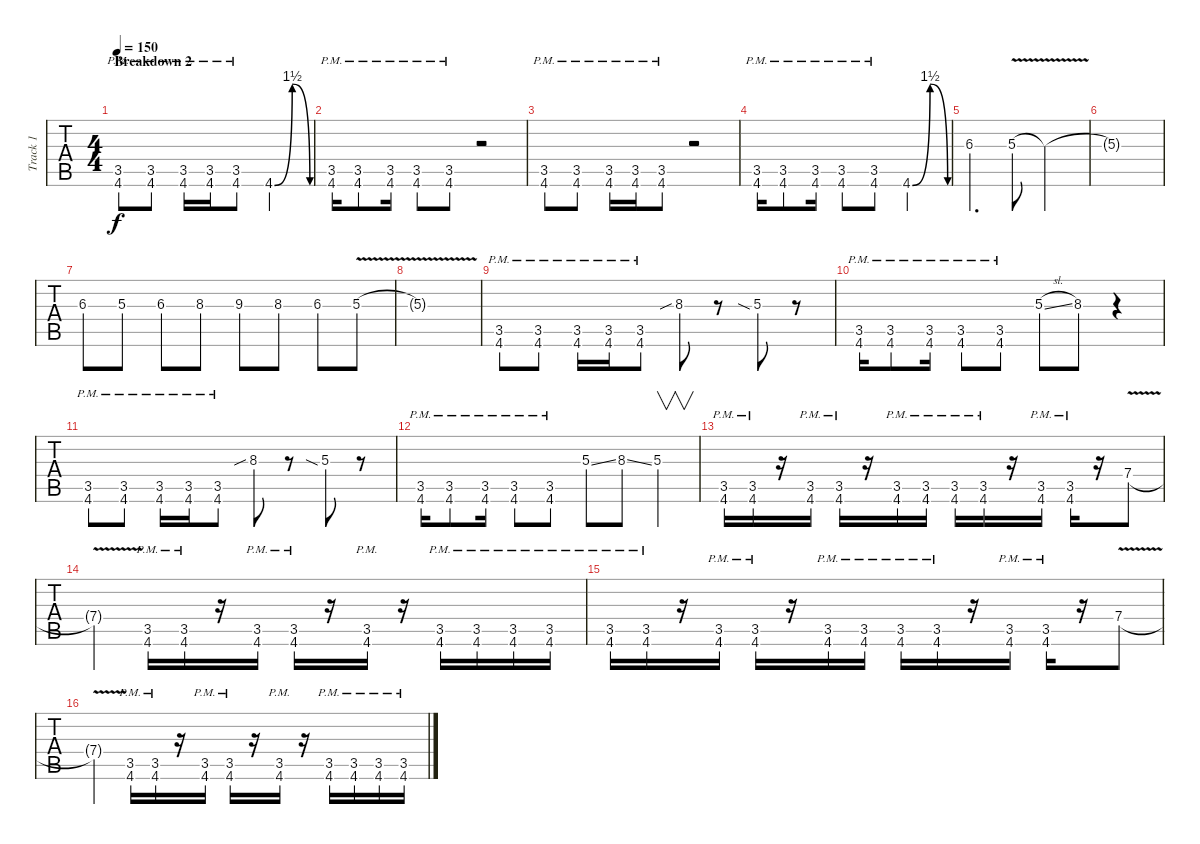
\track ("Track 1" "Track 1") {instrument overdrivenguitar}
\staff {tabs}
\tuning (Bb3 F3 Db3 Ab2 Eb2 Ab1) {hide}
\ts (4 4)
\section ("" "Breakdown 2")
\tempo 150
\clef f4
\ks c
(3.5{pm} 4.6{pm}).8{dy f} (3.5{pm} 4.6{pm}).8 (3.5{pm} 4.6{pm}).16 (3.5{pm} 4.6{pm}).16 (3.5{pm} 4.6{pm}).8 4.6{be (bendrelease 0 0 15 6 15 6 60 0)}.2 |
(3.5{pm} 4.6{pm}).16 (3.5{pm} 4.6{pm}).8 (3.5{pm} 4.6{pm}).16 (3.5{pm} 4.6{pm}).8 (3.5{pm} 4.6{pm}).8 r.2 |
(3.5{pm} 4.6{pm}).8 (3.5{pm} 4.6{pm}).8 (3.5{pm} 4.6{pm}).16 (3.5{pm} 4.6{pm}).16 (3.5{pm} 4.6{pm}).8 r.2 |
(3.5{pm} 4.6{pm}).16 (3.5{pm} 4.6{pm}).8 (3.5{pm} 4.6{pm}).16 (3.5{pm} 4.6{pm}).8 (3.5{pm} 4.6{pm}).8 4.6{be (bendrelease 0 0 15 6 15 6 60 0)}.2 |
6.3.4{d} 5.3{v}.8 5.3{t}.2 |
5.3{t}.1 |
6.3.8 5.3.8 6.3.8 8.3.8 9.3.8 8.3.8 6.3.8 5.3{v}.8 |
5.3{t}.1 |
(3.5{pm} 4.6{pm}).8 (3.5{pm} 4.6{pm}).8 (3.5{pm} 4.6{pm}).16 (3.5{pm} 4.6{pm}).16 (3.5{pm} 4.6{pm}).8 8.3{sib}.8 r.8 5.3{sia}.8 r.8 |
(3.5{pm} 4.6{pm}).16 (3.5{pm} 4.6{pm}).8 (3.5{pm} 4.6{pm}).16 (3.5{pm} 4.6{pm}).8 (3.5{pm} 4.6{pm}).8 5.3{sl}.8 8.3.8 r.4 |
(3.5{pm} 4.6{pm}).8 (3.5{pm} 4.6{pm}).8 (3.5{pm} 4.6{pm}).16 (3.5{pm} 4.6{pm}).16 (3.5{pm} 4.6{pm}).8 8.3{sib}.8 r.8 5.3{sia}.8 r.8 |
(3.5{pm} 4.6{pm}).16 (3.5{pm} 4.6{pm}).8 (3.5{pm} 4.6{pm}).16 (3.5{pm} 4.6{pm}).8 (3.5{pm} 4.6{pm}).8 5.3{ss}.8 8.3{ss}.8 5.3.4{v} |
(3.5{pm} 4.6{pm}).16 (3.5{pm} 4.6{pm}).16 r.16 (3.5{pm} 4.6{pm}).16 (3.5{pm} 4.6{pm}).16 r.16 (3.5{pm} 4.6{pm}).16 (3.5{pm} 4.6{pm}).16 (3.5{pm} 4.6{pm}).16 (3.5{pm} 4.6{pm}).16 r.16 (3.5{pm} 4.6{pm}).16 (3.5{pm} 4.6{pm}).16 r.16 7.4{v}.8 |
7.4{t}.4 (3.5{pm} 4.6{pm}).16 (3.5{pm} 4.6{pm}).16 r.16 (3.5{pm} 4.6{pm}).16 (3.5{pm} 4.6{pm}).16 r.16 (3.5{pm} 4.6{pm}).16 r.16 (3.5{pm} 4.6{pm}).16 (3.5{pm} 4.6{pm}).16 (3.5{pm} 4.6{pm}).16 (3.5{pm} 4.6{pm}).16 |
(3.5{pm} 4.6{pm}).16 (3.5{pm} 4.6{pm}).16 r.16 (3.5{pm} 4.6{pm}).16 (3.5{pm} 4.6{pm}).16 r.16 (3.5{pm} 4.6{pm}).16 (3.5{pm} 4.6{pm}).16 (3.5{pm} 4.6{pm}).16 (3.5{pm} 4.6{pm}).16 r.16 (3.5{pm} 4.6{pm}).16 (3.5{pm} 4.6{pm}).16 r.16 7.4{v}.8 |
7.4{t}.4 (3.5{pm} 4.6{pm}).16 (3.5{pm} 4.6{pm}).16 r.16 (3.5{pm} 4.6{pm}).16 (3.5{pm} 4.6{pm}).16 r.16 (3.5{pm} 4.6{pm}).16 r.16 (3.5{pm} 4.6{pm}).16 (3.5{pm} 4.6{pm}).16 (3.5{pm} 4.6{pm}).16 (3.5{pm} 4.6{pm}).16
